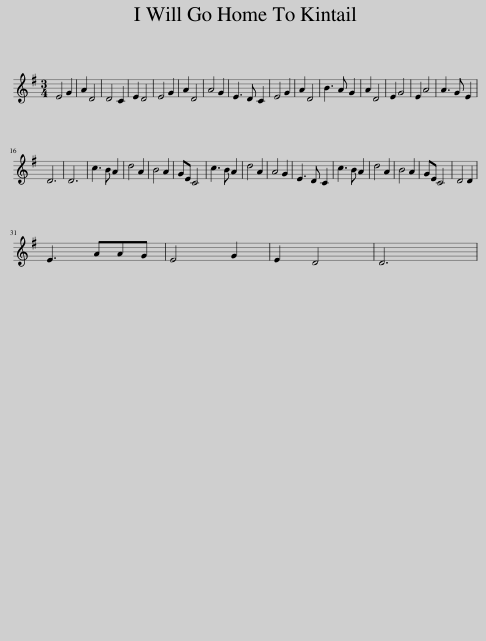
X:1
L:1/8
M:3/4
I:linebreak $
K:G
V:1 treble
V:1
 E4 G2 | A2 D4 | D4 C2 | E2 D4 | E4 G2 | %5
 A2 D4 | A4 G2 | E3 D C2 | E4 G2 | A2 D4 | %10
 B3 A G2 | A2 D4 | E2 G4 | E2 A4 | A3 G E2 |$ %15
 D6 | D6 | c3 B A2 | d4 A2 | B4 A2 | %20
 GE C4 | c3 B A2 | d4 A2 | A4 G2 | E3 D C2 | %25
 c3 B A2 | d4 A2 | B4 A2 | GE C4 | D4 D2 |$ %30
 E3 AAG | E4 G2 | E2 D4 | D6 | %34
